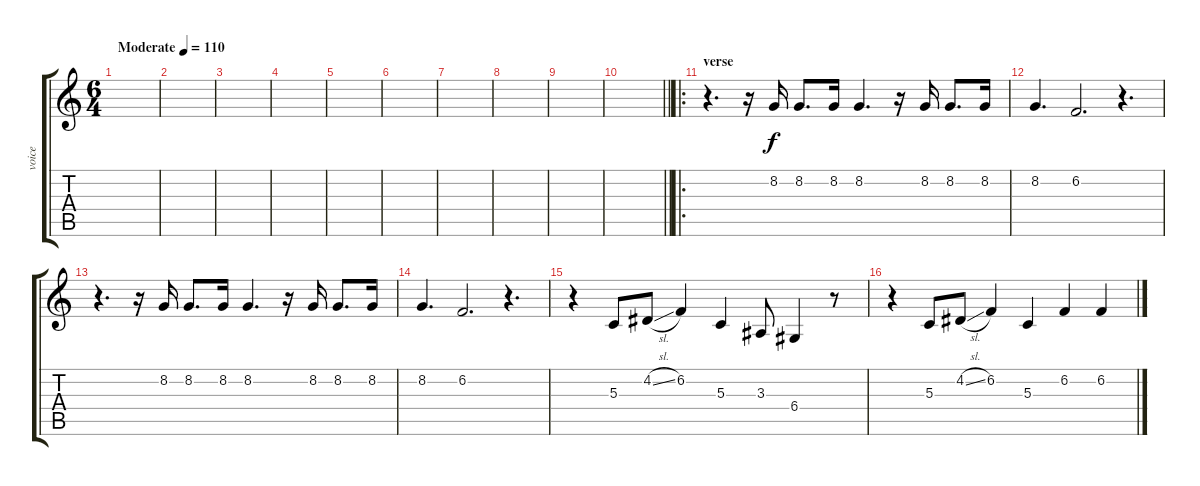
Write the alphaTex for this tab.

\track ("voice" "voice") {instrument piccolo}
\staff {score tabs}
\tuning (E4 B3 G3 D3 A2 E2) {hide}
\ts (6 4)
\tempo (110 "Moderate")
\clef g2
\ks c
|
|
|
|
|
|
|
|
|
\barLineRight lightlight
|
\ro
\section ("" "verse")
r.4{d} r.16 8.2.16 8.2.8{d} 8.2.16 8.2.4{d} r.16 8.2.16 8.2.8{d} 8.2.16 |
8.2.4{d} 6.2.2{d} r.4{d} |
r.4{d} r.16 8.2.16 8.2.8{d} 8.2.16 8.2.4{d} r.16 8.2.16 8.2.8{d} 8.2.16 |
8.2.4{d} 6.2.2{d} r.4{d} |
r.4 5.3.8 4.2{sl}.8 6.2.4 5.3.4 3.3.8 6.4.4 r.8 |
r.4 5.3.8 4.2{sl}.8 6.2.4 5.3.4 6.2.4 6.2.4
